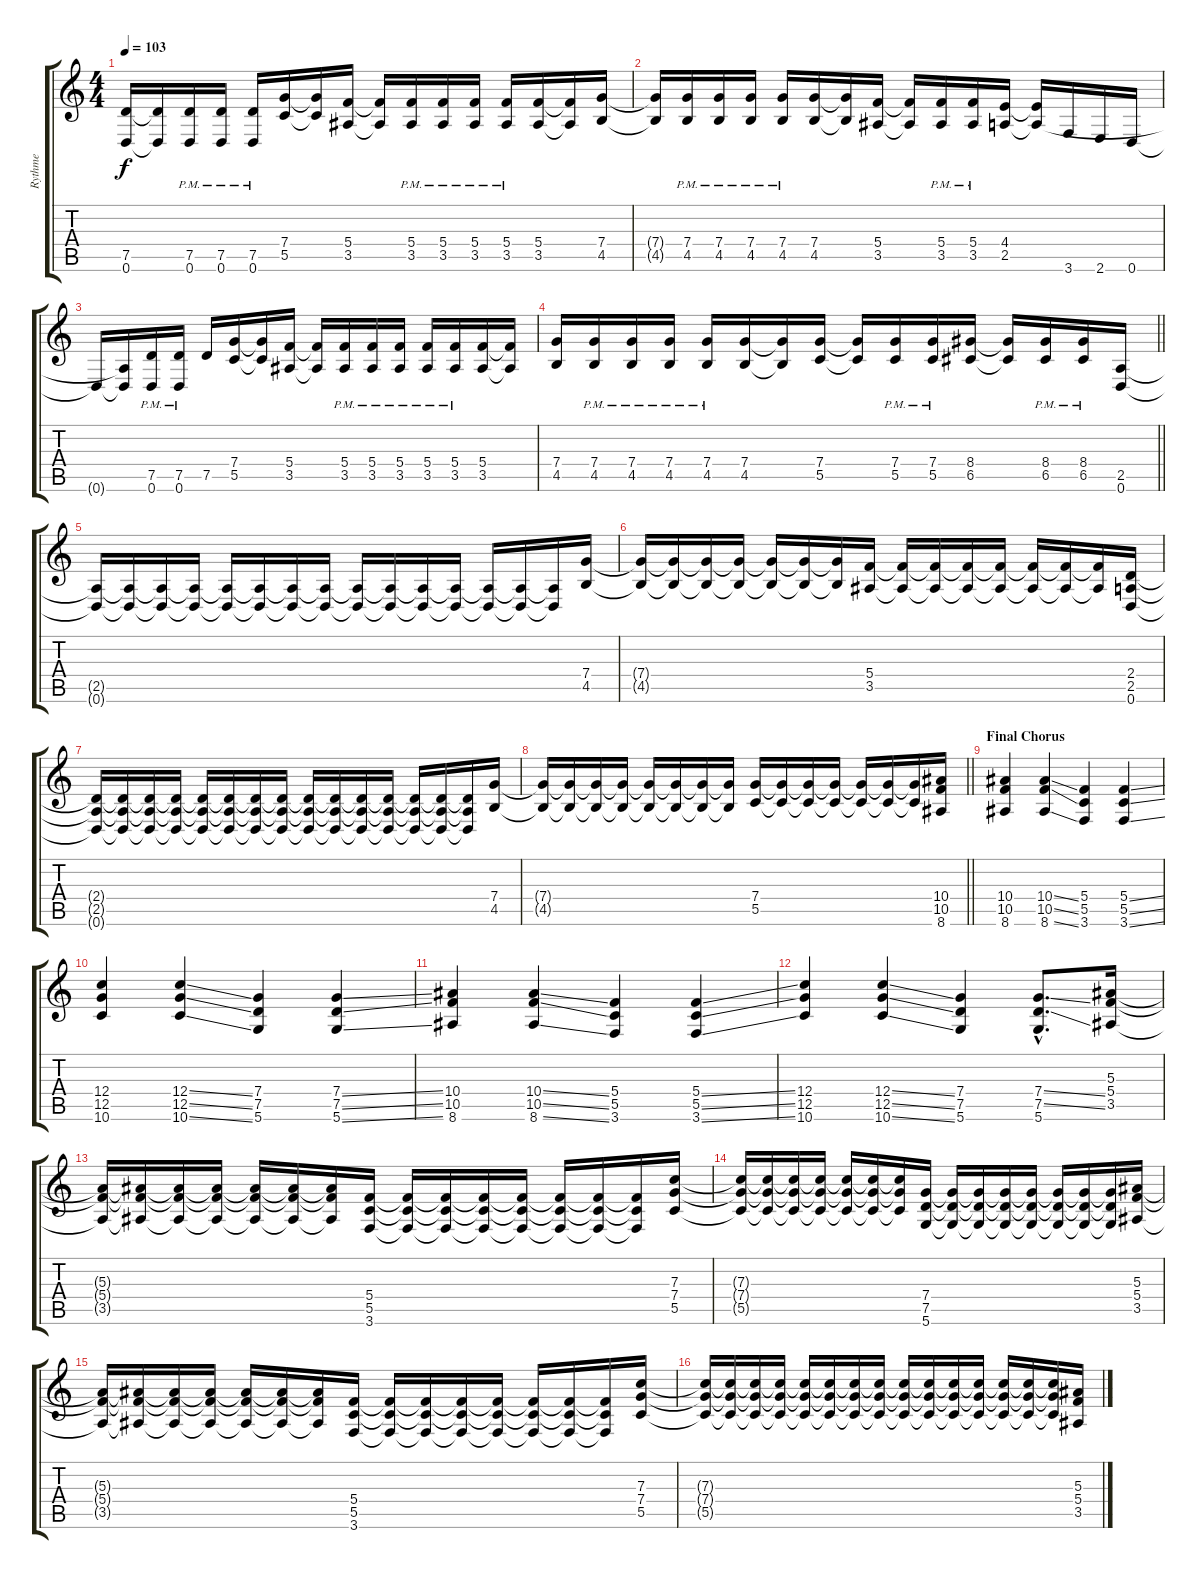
\track ("Rythme" "Rythme") {instrument distortionguitar}
\staff {score tabs}
\tuning (D4 A3 F3 C3 G2 D2) {hide}
\ts (4 4)
\tempo 103
\clef g2
\ks c
(7.5{t} 0.6{t}).16{dy f} (7.5{t} 0.6{t}).16 (7.5{pm} 0.6{pm}).16 (7.5{pm} 0.6{pm}).16 (7.5{pm} 0.6{pm}).16 (7.4 5.5).16 (7.4{t} 5.5{t}).16 (5.4 3.5).16 (5.4{t} 3.5{t}).16 (5.4{pm} 3.5{pm}).16 (5.4{pm} 3.5{pm}).16 (5.4{pm} 3.5{pm}).16 (5.4{pm} 3.5{pm}).16 (5.4 3.5).16 (5.4{t} 3.5{t}).16 (7.4 4.5).16 |
(7.4{t} 4.5{t}).16 (7.4{pm} 4.5{pm}).16 (7.4{pm} 4.5{pm}).16 (7.4{pm} 4.5{pm}).16 (7.4{pm} 4.5{pm}).16 (7.4 4.5).16 (7.4{t} 4.5{t}).16 (5.4 3.5).16 (5.4{t} 3.5{t}).16 (5.4{pm} 3.5{pm}).16 (5.4{pm} 3.5{pm}).16 (4.4 2.5).16 (4.4{t} 2.5{t}).16 3.6.16 2.6.16 0.6.16 |
0.6{t}.16 (2.5{t} 0.6{t}).16 (7.5{pm} 0.6{pm}).16 (7.5{pm} 0.6{pm}).16 7.5.16 (7.4 5.5).16 (7.4{t} 5.5{t}).16 (5.4 3.5).16 (5.4{t} 3.5{t}).16 (5.4{pm} 3.5{pm}).16 (5.4{pm} 3.5{pm}).16 (5.4{pm} 3.5{pm}).16 (5.4{pm} 3.5{pm}).16 (5.4{pm} 3.5{pm}).16 (5.4 3.5).16 (5.4{t} 3.5{t}).16 |
\barLineRight lightlight
(7.4 4.5).16 (7.4{pm} 4.5{pm}).16 (7.4{pm} 4.5{pm}).16 (7.4{pm} 4.5{pm}).16 (7.4{pm} 4.5{pm}).16 (7.4 4.5).16 (7.4{t} 4.5{t}).16 (7.4 5.5).16 (7.4{t} 5.5{t}).16 (7.4{pm} 5.5{pm}).16 (7.4{pm} 5.5{pm}).16 (8.4 6.5).16 (8.4{t} 6.5{t}).16 (8.4{pm} 6.5{pm}).16 (8.4{pm} 6.5{pm}).16 (2.5 0.6).16 |
(2.5{t} 0.6{t}).16 (2.5{t} 0.6{t}).16 (2.5{t} 0.6{t}).16 (2.5{t} 0.6{t}).16 (2.5{t} 0.6{t}).16 (2.5{t} 0.6{t}).16 (2.5{t} 0.6{t}).16 (2.5{t} 0.6{t}).16 (2.5{t} 0.6{t}).16 (2.5{t} 0.6{t}).16 (2.5{t} 0.6{t}).16 (2.5{t} 0.6{t}).16 (2.5{t} 0.6{t}).16 (2.5{t} 0.6{t}).16 (2.5{t} 0.6{t}).16 (7.4 4.5).16 |
(7.4{t} 4.5{t}).16 (7.4{t} 4.5{t}).16 (7.4{t} 4.5{t}).16 (7.4{t} 4.5{t}).16 (7.4{t} 4.5{t}).16 (7.4{t} 4.5{t}).16 (7.4{t} 4.5{t}).16 (5.4 3.5).16 (5.4{t} 3.5{t}).16 (5.4{t} 3.5{t}).16 (5.4{t} 3.5{t}).16 (5.4{t} 3.5{t}).16 (5.4{t} 3.5{t}).16 (5.4{t} 3.5{t}).16 (5.4{t} 3.5{t}).16 (2.4 2.5 0.6).16 |
(2.4{t} 2.5{t} 0.6{t}).16 (2.4{t} 2.5{t} 0.6{t}).16 (2.4{t} 2.5{t} 0.6{t}).16 (2.4{t} 2.5{t} 0.6{t}).16 (2.4{t} 2.5{t} 0.6{t}).16 (2.4{t} 2.5{t} 0.6{t}).16 (2.4{t} 2.5{t} 0.6{t}).16 (2.4{t} 2.5{t} 0.6{t}).16 (2.4{t} 2.5{t} 0.6{t}).16 (2.4{t} 2.5{t} 0.6{t}).16 (2.4{t} 2.5{t} 0.6{t}).16 (2.4{t} 2.5{t} 0.6{t}).16 (2.4{t} 2.5{t} 0.6{t}).16 (2.4{t} 2.5{t} 0.6{t}).16 (2.4{t} 2.5{t} 0.6{t}).16 (7.4 4.5).16 |
\barLineRight lightlight
(7.4{t} 4.5{t}).16 (7.4{t} 4.5{t}).16 (7.4{t} 4.5{t}).16 (7.4{t} 4.5{t}).16 (7.4{t} 4.5{t}).16 (7.4{t} 4.5{t}).16 (7.4{t} 4.5{t}).16 (7.4{t} 4.5{t}).16 (7.4 5.5).16 (7.4{t} 5.5{t}).16 (7.4{t} 5.5{t}).16 (7.4{t} 5.5{t}).16 (7.4{t} 5.5{t}).16 (7.4{t} 5.5{t}).16 (7.4{t} 5.5{t}).16 (10.4 10.5 8.6).16 |
\section ("" "Final Chorus")
(10.4 10.5 8.6).4 (10.4{ss} 10.5{ss} 8.6{ss}).4 (5.4 5.5 3.6).4 (5.4{ss} 5.5{ss} 3.6{ss}).4 |
(12.4 12.5 10.6).4 (12.4{ss} 12.5{ss} 10.6{ss}).4 (7.4 7.5 5.6).4 (7.4{ss} 7.5{ss} 5.6{ss}).4 |
(10.4 10.5 8.6).4 (10.4{ss} 10.5{ss} 8.6{ss}).4 (5.4 5.5 3.6).4 (5.4{ss} 5.5{ss} 3.6{ss}).4 |
(12.4 12.5 10.6).4 (12.4{ss} 12.5{ss} 10.6{ss}).4 (7.4 7.5 5.6).4 (7.4{ss hac} 7.5{ss hac} 5.6{hac}).8{d} (5.3 5.4 3.5).16 |
(5.3{t} 5.4{t} 3.5{t}).16 (5.3{t} 5.4{t} 3.5{t}).16 (5.3{t} 5.4{t} 3.5{t}).16 (5.3{t} 5.4{t} 3.5{t}).16 (5.3{t} 5.4{t} 3.5{t}).16 (5.3{t} 5.4{t} 3.5{t}).16 (5.3{t} 5.4{t} 3.5{t}).16 (5.4 5.5 3.6).16 (5.4{t} 5.5{t} 3.6{t}).16 (5.4{t} 5.5{t} 3.6{t}).16 (5.4{t} 5.5{t} 3.6{t}).16 (5.4{t} 5.5{t} 3.6{t}).16 (5.4{t} 5.5{t} 3.6{t}).16 (5.4{t} 5.5{t} 3.6{t}).16 (5.4{t} 5.5{t} 3.6{t}).16 (7.3 7.4 5.5).16 |
(7.3{t} 7.4{t} 5.5{t}).16 (7.3{t} 7.4{t} 5.5{t}).16 (7.3{t} 7.4{t} 5.5{t}).16 (7.3{t} 7.4{t} 5.5{t}).16 (7.3{t} 7.4{t} 5.5{t}).16 (7.3{t} 7.4{t} 5.5{t}).16 (7.3{t} 7.4{t} 5.5{t}).16 (7.4 7.5 5.6).16 (7.4{t} 7.5{t} 5.6{t}).16 (7.4{t} 7.5{t} 5.6{t}).16 (7.4{t} 7.5{t} 5.6{t}).16 (7.4{t} 7.5{t} 5.6{t}).16 (7.4{t} 7.5{t} 5.6{t}).16 (7.4{t} 7.5{t} 5.6{t}).16 (7.4{t} 7.5{t} 5.6{t}).16 (5.3 5.4 3.5).16 |
(5.3{t} 5.4{t} 3.5{t}).16 (5.3{t} 5.4{t} 3.5{t}).16 (5.3{t} 5.4{t} 3.5{t}).16 (5.3{t} 5.4{t} 3.5{t}).16 (5.3{t} 5.4{t} 3.5{t}).16 (5.3{t} 5.4{t} 3.5{t}).16 (5.3{t} 5.4{t} 3.5{t}).16 (5.4 5.5 3.6).16 (5.4{t} 5.5{t} 3.6{t}).16 (5.4{t} 5.5{t} 3.6{t}).16 (5.4{t} 5.5{t} 3.6{t}).16 (5.4{t} 5.5{t} 3.6{t}).16 (5.4{t} 5.5{t} 3.6{t}).16 (5.4{t} 5.5{t} 3.6{t}).16 (5.4{t} 5.5{t} 3.6{t}).16 (7.3 7.4 5.5).16 |
(7.3{t} 7.4{t} 5.5{t}).16 (7.3{t} 7.4{t} 5.5{t}).16 (7.3{t} 7.4{t} 5.5{t}).16 (7.3{t} 7.4{t} 5.5{t}).16 (7.3{t} 7.4{t} 5.5{t}).16 (7.3{t} 7.4{t} 5.5{t}).16 (7.3{t} 7.4{t} 5.5{t}).16 (7.3{t} 7.4{t} 5.5{t}).16 (7.3{t} 7.4{t} 5.5{t}).16 (7.3{t} 7.4{t} 5.5{t}).16 (7.3{t} 7.4{t} 5.5{t}).16 (7.3{t} 7.4{t} 5.5{t}).16 (7.3{t} 7.4{t} 5.5{t}).16 (7.3{t} 7.4{t} 5.5{t}).16 (7.3{t} 7.4{t} 5.5{t}).16 (5.3 5.4 3.5).16
